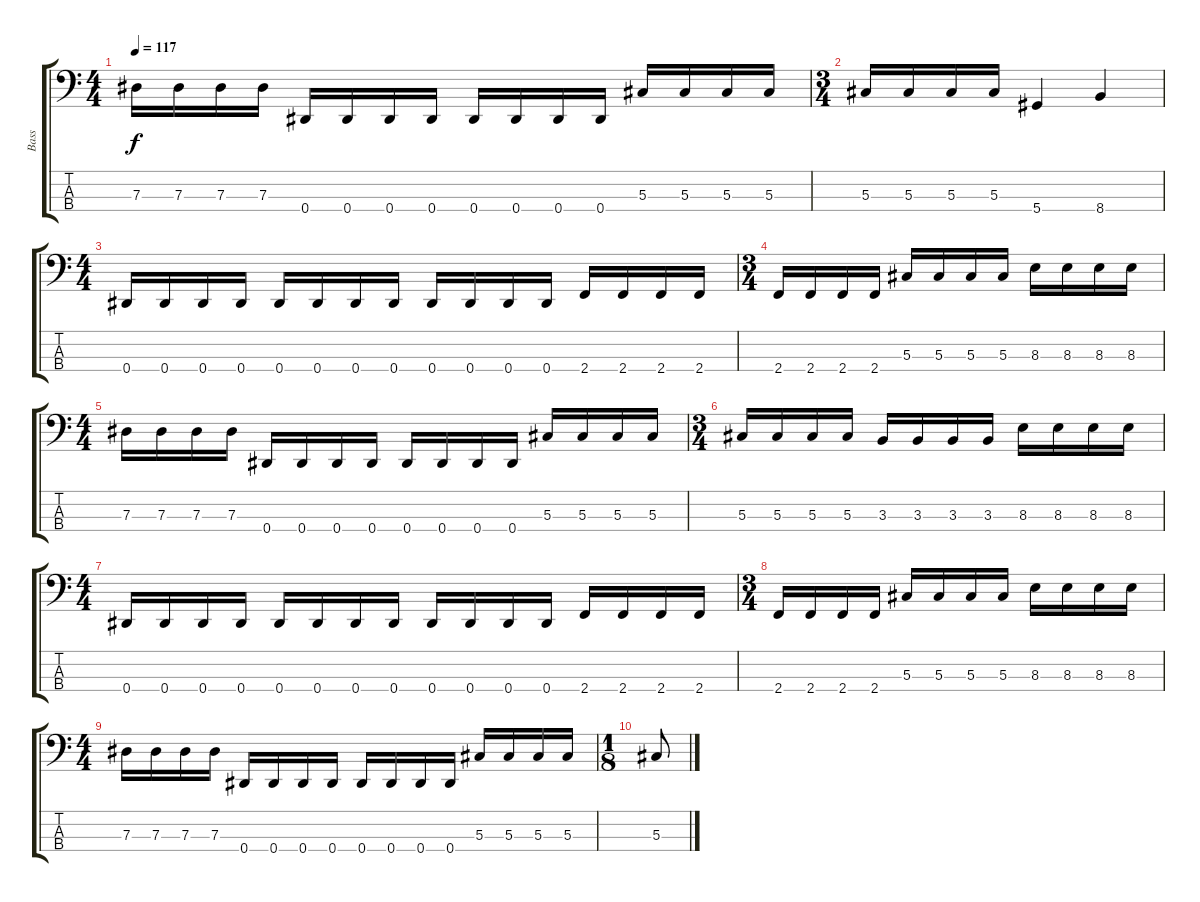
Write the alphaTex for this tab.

\track ("Bass" "Bass") {instrument electricbasspick}
\staff {score tabs}
\tuning (Gb2 Db2 Ab1 Eb1) {hide}
\ts (4 4)
\tempo 117
\clef f4
\ks c
7.3.16{dy f} 7.3.16 7.3.16 7.3.16 0.4.16 0.4.16 0.4.16 0.4.16 0.4.16 0.4.16 0.4.16 0.4.16 5.3.16 5.3.16 5.3.16 5.3.16 |
\ts (3 4)
5.3.16 5.3.16 5.3.16 5.3.16 5.4.4 8.4.4 |
\ts (4 4)
0.4.16 0.4.16 0.4.16 0.4.16 0.4.16 0.4.16 0.4.16 0.4.16 0.4.16 0.4.16 0.4.16 0.4.16 2.4.16 2.4.16 2.4.16 2.4.16 |
\ts (3 4)
2.4.16 2.4.16 2.4.16 2.4.16 5.3.16 5.3.16 5.3.16 5.3.16 8.3.16 8.3.16 8.3.16 8.3.16 |
\ts (4 4)
7.3.16 7.3.16 7.3.16 7.3.16 0.4.16 0.4.16 0.4.16 0.4.16 0.4.16 0.4.16 0.4.16 0.4.16 5.3.16 5.3.16 5.3.16 5.3.16 |
\ts (3 4)
5.3.16 5.3.16 5.3.16 5.3.16 3.3.16 3.3.16 3.3.16 3.3.16 8.3.16 8.3.16 8.3.16 8.3.16 |
\ts (4 4)
0.4.16 0.4.16 0.4.16 0.4.16 0.4.16 0.4.16 0.4.16 0.4.16 0.4.16 0.4.16 0.4.16 0.4.16 2.4.16 2.4.16 2.4.16 2.4.16 |
\ts (3 4)
2.4.16 2.4.16 2.4.16 2.4.16 5.3.16 5.3.16 5.3.16 5.3.16 8.3.16 8.3.16 8.3.16 8.3.16 |
\ts (4 4)
7.3.16 7.3.16 7.3.16 7.3.16 0.4.16 0.4.16 0.4.16 0.4.16 0.4.16 0.4.16 0.4.16 0.4.16 5.3.16 5.3.16 5.3.16 5.3.16 |
\ts (1 8)
5.3.8
